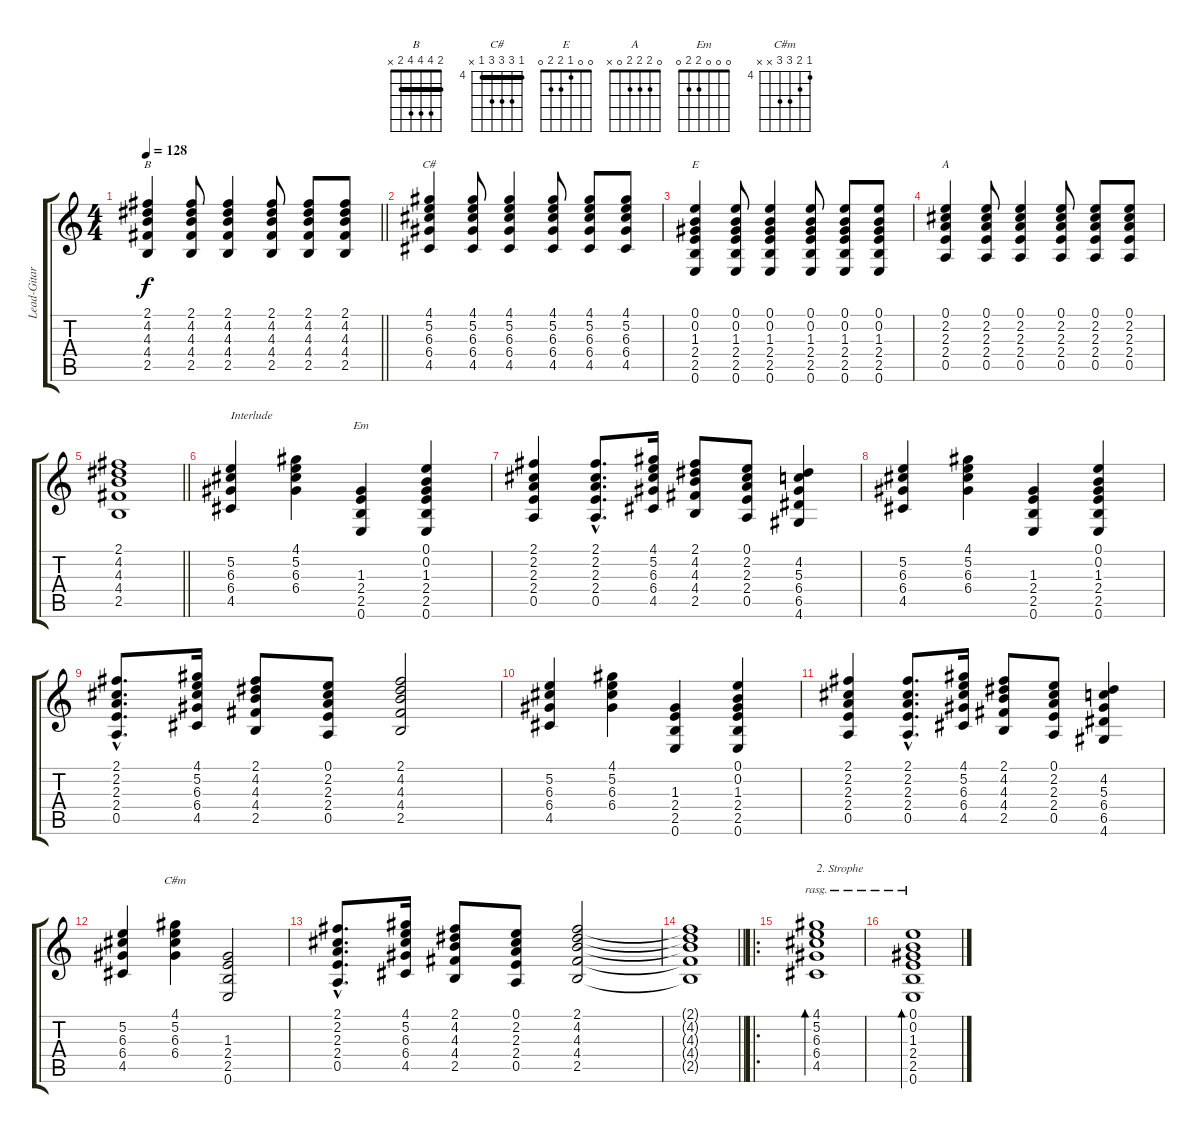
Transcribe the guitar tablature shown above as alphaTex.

\track ("Lead-Gitarre" "Lead-Gitar") {instrument acousticguitarsteel}
\staff {score tabs}
\tuning (E4 B3 G3 D3 A2 E2) {hide}
\chord ("B" 2 4 4 4 2 x) {barre 2}
\chord ("C#" 4 6 6 6 4 x) {firstfret 4 barre 4}
\chord ("E" 0 0 1 2 2 0)
\chord ("A" 0 2 2 2 0 x)
\chord ("Em" 0 0 0 2 2 0)
\chord ("C#m" 4 5 6 6 x x) {firstfret 4}
\ts (4 4)
\tempo 128
\clef g2
\barLineRight lightlight
\ks c
(2.1 4.2 4.3 4.4 2.5).4{ch "B" dy f} (2.1 4.2 4.3 4.4 2.5).8 (2.1 4.2 4.3 4.4 2.5).4 (2.1 4.2 4.3 4.4 2.5).8 (2.1 4.2 4.3 4.4 2.5).8 (2.1 4.2 4.3 4.4 2.5).8 |
(4.1 5.2 6.3 6.4 4.5).4{ch "C#"} (4.1 5.2 6.3 6.4 4.5).8 (4.1 5.2 6.3 6.4 4.5).4 (4.1 5.2 6.3 6.4 4.5).8 (4.1 5.2 6.3 6.4 4.5).8 (4.1 5.2 6.3 6.4 4.5).8 |
(0.1 0.2 1.3 2.4 2.5 0.6).4{ch "E"} (0.1 0.2 1.3 2.4 2.5 0.6).8 (0.1 0.2 1.3 2.4 2.5 0.6).4 (0.1 0.2 1.3 2.4 2.5 0.6).8 (0.1 0.2 1.3 2.4 2.5 0.6).8 (0.1 0.2 1.3 2.4 2.5 0.6).8 |
(0.1 2.2 2.3 2.4 0.5).4{ch "A"} (0.1 2.2 2.3 2.4 0.5).8 (0.1 2.2 2.3 2.4 0.5).4 (0.1 2.2 2.3 2.4 0.5).8 (0.1 2.2 2.3 2.4 0.5).8 (0.1 2.2 2.3 2.4 0.5).8 |
\barLineRight lightlight
(2.1 4.2 4.3 4.4 2.5).1 |
(5.2 6.3 6.4 4.5).4{txt "Interlude"} (4.1 5.2 6.3 6.4).4 (1.3 2.4 2.5 0.6).4{ch "Em"} (0.1 0.2 1.3 2.4 2.5 0.6).4 |
(2.1 2.2 2.3 2.4 0.5).4 (2.1{hac} 2.2{hac} 2.3{hac} 2.4{hac} 0.5{hac}).8{d} (4.1 5.2 6.3 6.4 4.5).16 (2.1 4.2 4.3 4.4 2.5).8 (0.1 2.2 2.3 2.4 0.5).8 (4.2 5.3 6.4 6.5 4.6).4 |
(5.2 6.3 6.4 4.5).4 (4.1 5.2 6.3 6.4).4 (1.3 2.4 2.5 0.6).4 (0.1 0.2 1.3 2.4 2.5 0.6).4 |
(2.1{hac} 2.2{hac} 2.3{hac} 2.4{hac} 0.5{hac}).8{d} (4.1 5.2 6.3 6.4 4.5).16 (2.1 4.2 4.3 4.4 2.5).8 (0.1 2.2 2.3 2.4 0.5).8 (2.1 4.2 4.3 4.4 2.5).2 |
(5.2 6.3 6.4 4.5).4 (4.1 5.2 6.3 6.4).4 (1.3 2.4 2.5 0.6).4 (0.1 0.2 1.3 2.4 2.5 0.6).4 |
(2.1 2.2 2.3 2.4 0.5).4 (2.1{hac} 2.2{hac} 2.3{hac} 2.4{hac} 0.5{hac}).8{d} (4.1 5.2 6.3 6.4 4.5).16 (2.1 4.2 4.3 4.4 2.5).8 (0.1 2.2 2.3 2.4 0.5).8 (4.2 5.3 6.4 6.5 4.6).4 |
(5.2 6.3 6.4 4.5).4 (4.1 5.2 6.3 6.4).4{ch "C#m"} (1.3 2.4 2.5 0.6).2 |
(2.1{hac} 2.2{hac} 2.3{hac} 2.4{hac} 0.5{hac}).8{d} (4.1 5.2 6.3 6.4 4.5).16 (2.1 4.2 4.3 4.4 2.5).8 (0.1 2.2 2.3 2.4 0.5).8 (2.1 4.2 4.3 4.4 2.5).2 |
\barLineRight lightlight
(2.1{t} 4.2{t} 4.3{t} 4.4{t} 2.5{t}).1 |
\ro
(4.1 5.2 6.3 6.4 4.5).1{bd 60 rasg ii txt "2. Strophe"} |
(0.1 0.2 1.3 2.4 2.5 0.6).1{bd 60 rasg ii}
